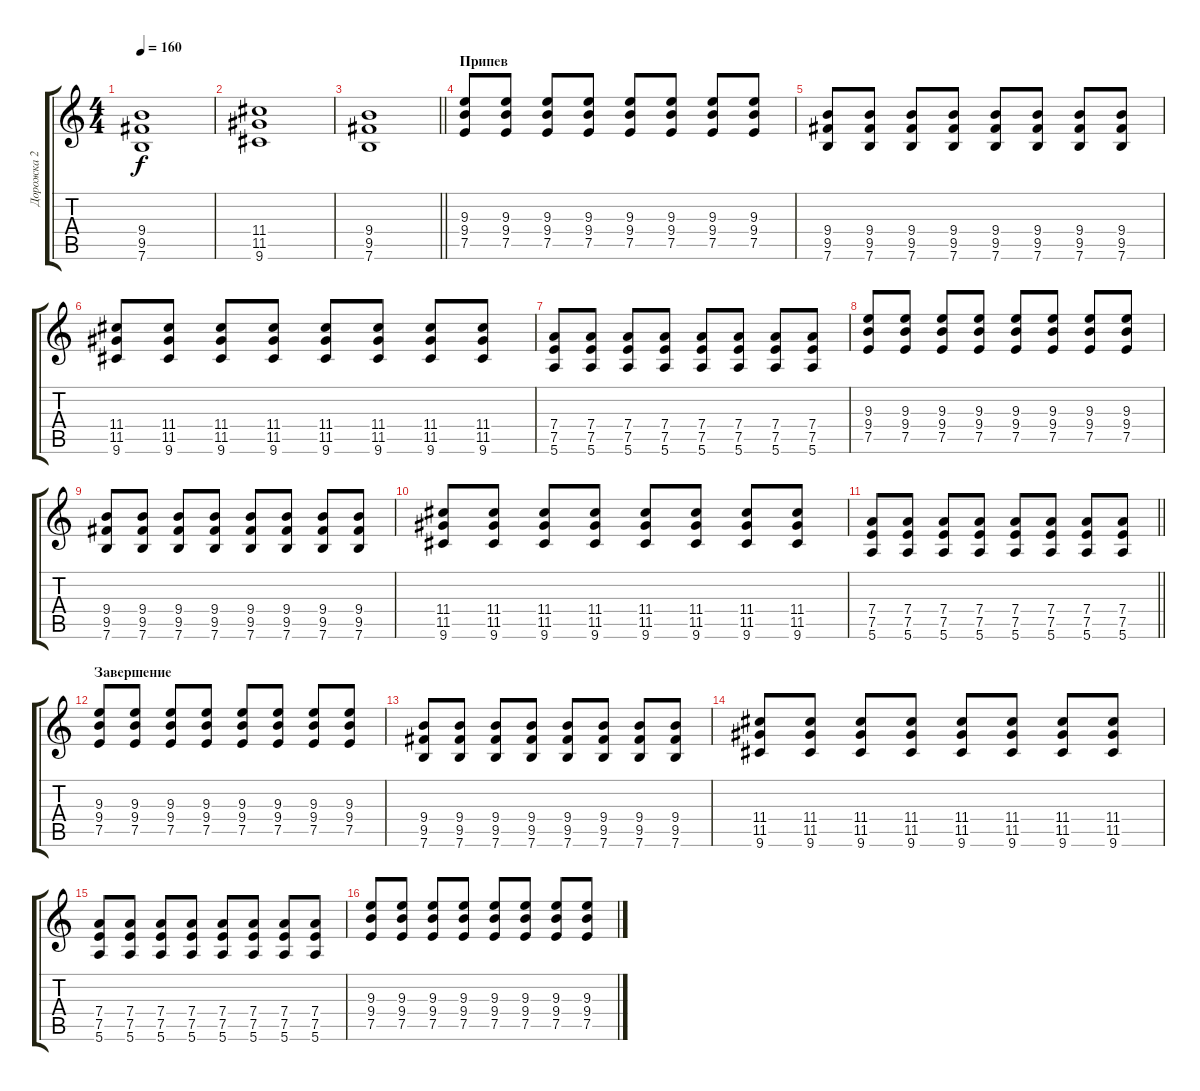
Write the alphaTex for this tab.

\track ("Дорожка 2" "Дорожка 2") {instrument overdrivenguitar}
\staff {score tabs}
\tuning (E4 B3 G3 D3 A2 E2) {hide}
\ts (4 4)
\tempo 160
\clef g2
\ks c
(9.4 9.5 7.6).1{dy f} |
(11.4 11.5 9.6).1 |
\barLineRight lightlight
(9.4 9.5 7.6).1 |
\section ("" "Припев")
(9.3 9.4 7.5).8 (9.3 9.4 7.5).8 (9.3 9.4 7.5).8 (9.3 9.4 7.5).8 (9.3 9.4 7.5).8 (9.3 9.4 7.5).8 (9.3 9.4 7.5).8 (9.3 9.4 7.5).8 |
(9.4 9.5 7.6).8 (9.4 9.5 7.6).8 (9.4 9.5 7.6).8 (9.4 9.5 7.6).8 (9.4 9.5 7.6).8 (9.4 9.5 7.6).8 (9.4 9.5 7.6).8 (9.4 9.5 7.6).8 |
(11.4 11.5 9.6).8 (11.4 11.5 9.6).8 (11.4 11.5 9.6).8 (11.4 11.5 9.6).8 (11.4 11.5 9.6).8 (11.4 11.5 9.6).8 (11.4 11.5 9.6).8 (11.4 11.5 9.6).8 |
(7.4 7.5 5.6).8 (7.4 7.5 5.6).8 (7.4 7.5 5.6).8 (7.4 7.5 5.6).8 (7.4 7.5 5.6).8 (7.4 7.5 5.6).8 (7.4 7.5 5.6).8 (7.4 7.5 5.6).8 |
(9.3 9.4 7.5).8 (9.3 9.4 7.5).8 (9.3 9.4 7.5).8 (9.3 9.4 7.5).8 (9.3 9.4 7.5).8 (9.3 9.4 7.5).8 (9.3 9.4 7.5).8 (9.3 9.4 7.5).8 |
(9.4 9.5 7.6).8 (9.4 9.5 7.6).8 (9.4 9.5 7.6).8 (9.4 9.5 7.6).8 (9.4 9.5 7.6).8 (9.4 9.5 7.6).8 (9.4 9.5 7.6).8 (9.4 9.5 7.6).8 |
(11.4 11.5 9.6).8 (11.4 11.5 9.6).8 (11.4 11.5 9.6).8 (11.4 11.5 9.6).8 (11.4 11.5 9.6).8 (11.4 11.5 9.6).8 (11.4 11.5 9.6).8 (11.4 11.5 9.6).8 |
\barLineRight lightlight
(7.4 7.5 5.6).8 (7.4 7.5 5.6).8 (7.4 7.5 5.6).8 (7.4 7.5 5.6).8 (7.4 7.5 5.6).8 (7.4 7.5 5.6).8 (7.4 7.5 5.6).8 (7.4 7.5 5.6).8 |
\section ("" "Завершение")
(9.3 9.4 7.5).8 (9.3 9.4 7.5).8 (9.3 9.4 7.5).8 (9.3 9.4 7.5).8 (9.3 9.4 7.5).8 (9.3 9.4 7.5).8 (9.3 9.4 7.5).8 (9.3 9.4 7.5).8 |
(9.4 9.5 7.6).8 (9.4 9.5 7.6).8 (9.4 9.5 7.6).8 (9.4 9.5 7.6).8 (9.4 9.5 7.6).8 (9.4 9.5 7.6).8 (9.4 9.5 7.6).8 (9.4 9.5 7.6).8 |
(11.4 11.5 9.6).8 (11.4 11.5 9.6).8 (11.4 11.5 9.6).8 (11.4 11.5 9.6).8 (11.4 11.5 9.6).8 (11.4 11.5 9.6).8 (11.4 11.5 9.6).8 (11.4 11.5 9.6).8 |
(7.4 7.5 5.6).8 (7.4 7.5 5.6).8 (7.4 7.5 5.6).8 (7.4 7.5 5.6).8 (7.4 7.5 5.6).8 (7.4 7.5 5.6).8 (7.4 7.5 5.6).8 (7.4 7.5 5.6).8 |
(9.3 9.4 7.5).8 (9.3 9.4 7.5).8 (9.3 9.4 7.5).8 (9.3 9.4 7.5).8 (9.3 9.4 7.5).8 (9.3 9.4 7.5).8 (9.3 9.4 7.5).8 (9.3 9.4 7.5).8
